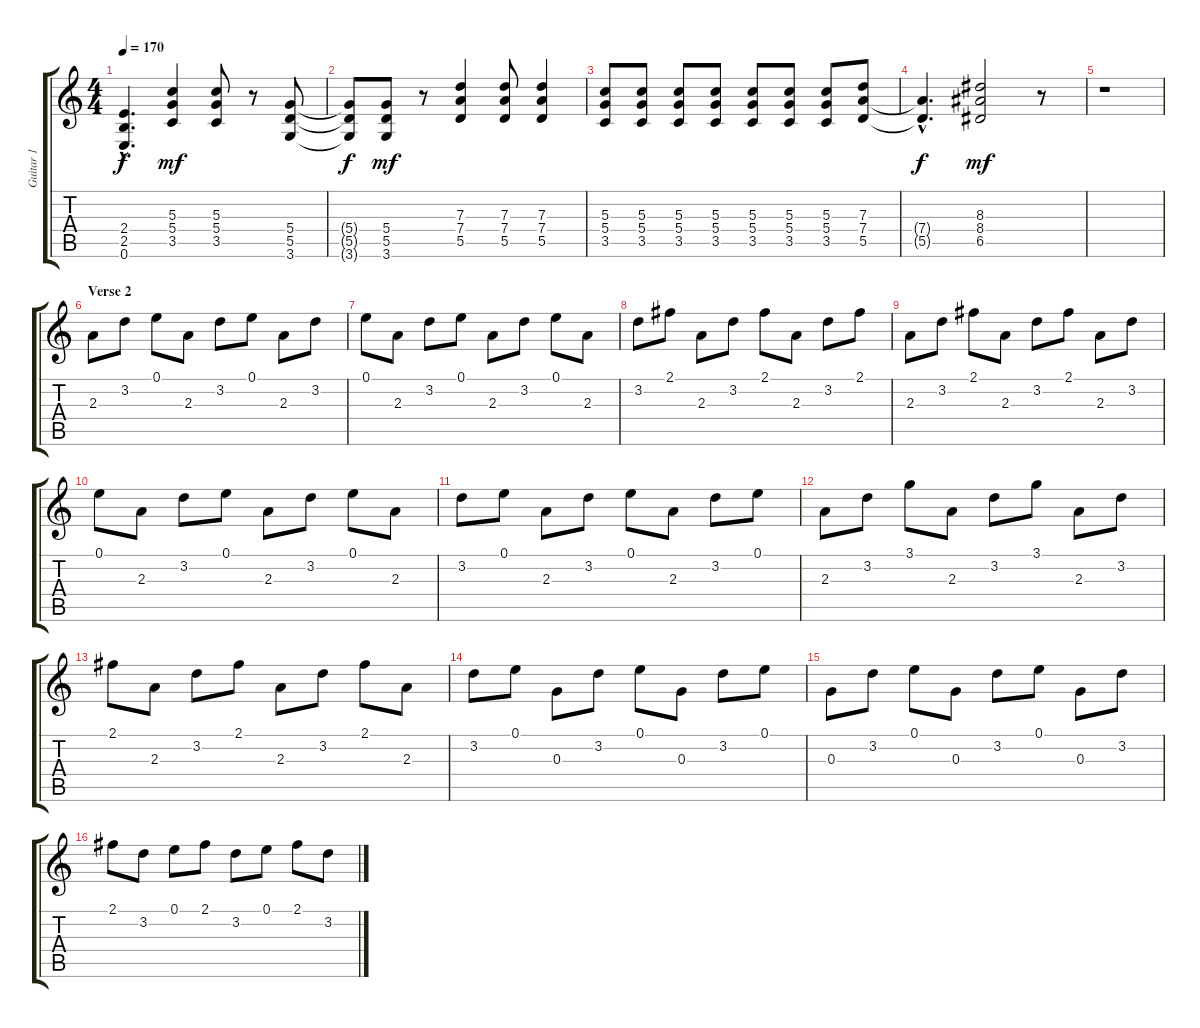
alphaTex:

\track ("Guitar 1" "Guitar 1") {instrument overdrivenguitar}
\staff {score tabs}
\tuning (E4 B3 G3 D3 A2 E2) {hide}
\ts (4 4)
\tempo 170
\clef g2
\ks c
(2.4{hac} 2.5{hac} 0.6{hac}).4{d dy f} (5.3 5.4 3.5).4{dy mf} (5.3 5.4 3.5).8 r.8 (5.4 5.5 3.6).8 |
(5.4{t} 5.5{t} 3.6{t}).8{dy f} (5.4 5.5 3.6).8{dy mf} r.8 (7.3 7.4 5.5).4 (7.3 7.4 5.5).8 (7.3 7.4 5.5).4 |
(5.3 5.4 3.5).8 (5.3 5.4 3.5).8 (5.3 5.4 3.5).8 (5.3 5.4 3.5).8 (5.3 5.4 3.5).8 (5.3 5.4 3.5).8 (5.3 5.4 3.5).8 (7.3 7.4 5.5).8 |
(7.4{hac t} 5.5{hac t}).4{d dy f} (8.3 8.4 6.5).2{dy mf} r.8 |
r.1 |
\section ("" "Verse 2")
2.3.8 3.2.8 0.1.8 2.3.8 3.2.8 0.1.8 2.3.8 3.2.8 |
0.1.8 2.3.8 3.2.8 0.1.8 2.3.8 3.2.8 0.1.8 2.3.8 |
3.2.8 2.1.8 2.3.8 3.2.8 2.1.8 2.3.8 3.2.8 2.1.8 |
2.3.8 3.2.8 2.1.8 2.3.8 3.2.8 2.1.8 2.3.8 3.2.8 |
0.1.8 2.3.8 3.2.8 0.1.8 2.3.8 3.2.8 0.1.8 2.3.8 |
3.2.8 0.1.8 2.3.8 3.2.8 0.1.8 2.3.8 3.2.8 0.1.8 |
2.3.8 3.2.8 3.1.8 2.3.8 3.2.8 3.1.8 2.3.8 3.2.8 |
2.1.8 2.3.8 3.2.8 2.1.8 2.3.8 3.2.8 2.1.8 2.3.8 |
3.2.8 0.1.8 0.3.8 3.2.8 0.1.8 0.3.8 3.2.8 0.1.8 |
0.3.8 3.2.8 0.1.8 0.3.8 3.2.8 0.1.8 0.3.8 3.2.8 |
2.1.8 3.2.8 0.1.8 2.1.8 3.2.8 0.1.8 2.1.8 3.2.8
